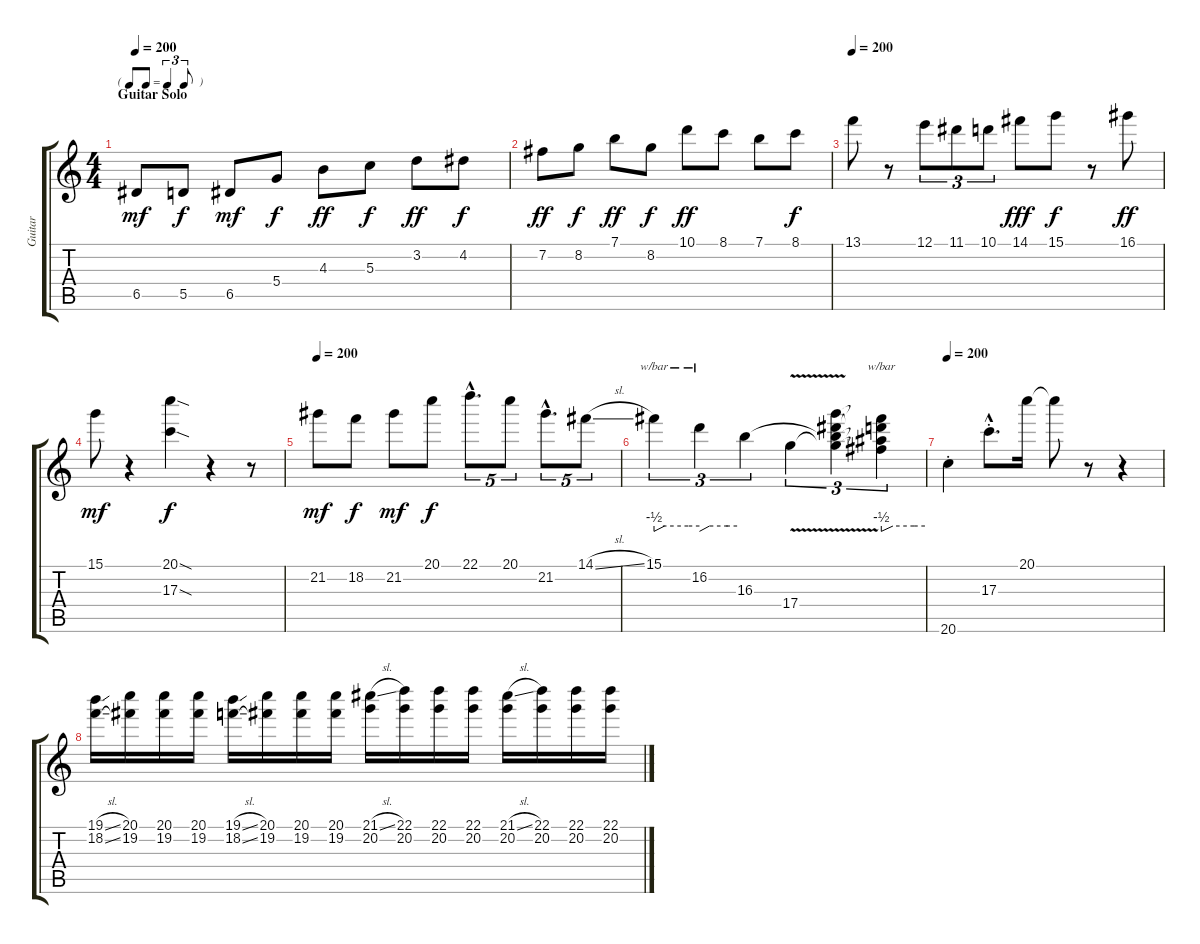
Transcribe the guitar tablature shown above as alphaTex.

\track ("Guitar" "Guitar") {instrument electricguitarjazz}
\staff {score tabs}
\tuning (E4 B3 G3 D3 A2 E2) {hide}
\ts (4 4)
\tf triplet8th
\section ("" "Guitar Solo")
\tempo 200
\clef g2
\ks c
6.5.8{dy mf volume 12 instrument electricguitarjazz} 5.5.8{dy f} 6.5.8{dy mf} 5.4.8{dy f} 4.3.8{dy ff} 5.3.8{dy f} 3.2.8{dy ff} 4.2.8{dy f} |
7.2.8{dy ff} 8.2.8{dy f} 7.1.8{dy ff} 8.2.8{dy f} 10.1.8{dy ff} 8.1.8 7.1.8 8.1.8{dy f} |
\tempo 200
13.1.8 r.8 12.1.8{tu (3 2)} 11.1.8{tu (3 2)} 10.1.8{tu (3 2)} 14.1.8{dy fff} 15.1.8{dy f} r.8 16.1.8{dy ff} |
15.1.8{dy mf} r.4 (20.1{sod} 17.3{sod}).4{dy f} r.4 r.8 |
\tempo 200
21.2.8{dy mf} 18.2.8{dy f} 21.2.8{dy mf} 20.1.8{dy f} 22.1{hac}.8{d tu (5 4)} 20.1.8{tu (5 4)} 21.2{hac}.8{d tu (5 4)} 14.1{sl}.8{tu (5 4)} |
15.1.4{tu (3 2) tbe (custom default 0 -2 14 0 45 0 60 0)} 16.2.4{tu (3 2) tbe (custom default 0 -2 16 0 45 0 60 0)} 16.3.4{tu (3 2)} 17.4{v}.4{tu (3 2)} (15.1{t} 16.2{t} 16.3{t} 17.4{t}).4{tu (3 2)} (15.1{t} 16.2{t} 16.3{t} 17.4{t}).4{tu (3 2) tbe (custom default 0 -2 16 0 45 0 60 0)} |
\tempo 200
20.6{st}.4 17.3{hac st}.8{d} 20.1.16 20.1{t}.8 r.8 r.4 |
(19.1{sl} 18.2{sl}).16 (20.1 19.2).16 (20.1 19.2).16 (20.1 19.2).16 (19.1{sl} 18.2{sl}).16 (20.1 19.2).16 (20.1 19.2).16 (20.1 19.2).16 (21.1{sl} 20.2).16 (22.1 20.2).16 (22.1 20.2).16 (22.1 20.2).16 (21.1{sl} 20.2).16 (22.1 20.2).16 (22.1 20.2).16 (22.1 20.2).16
